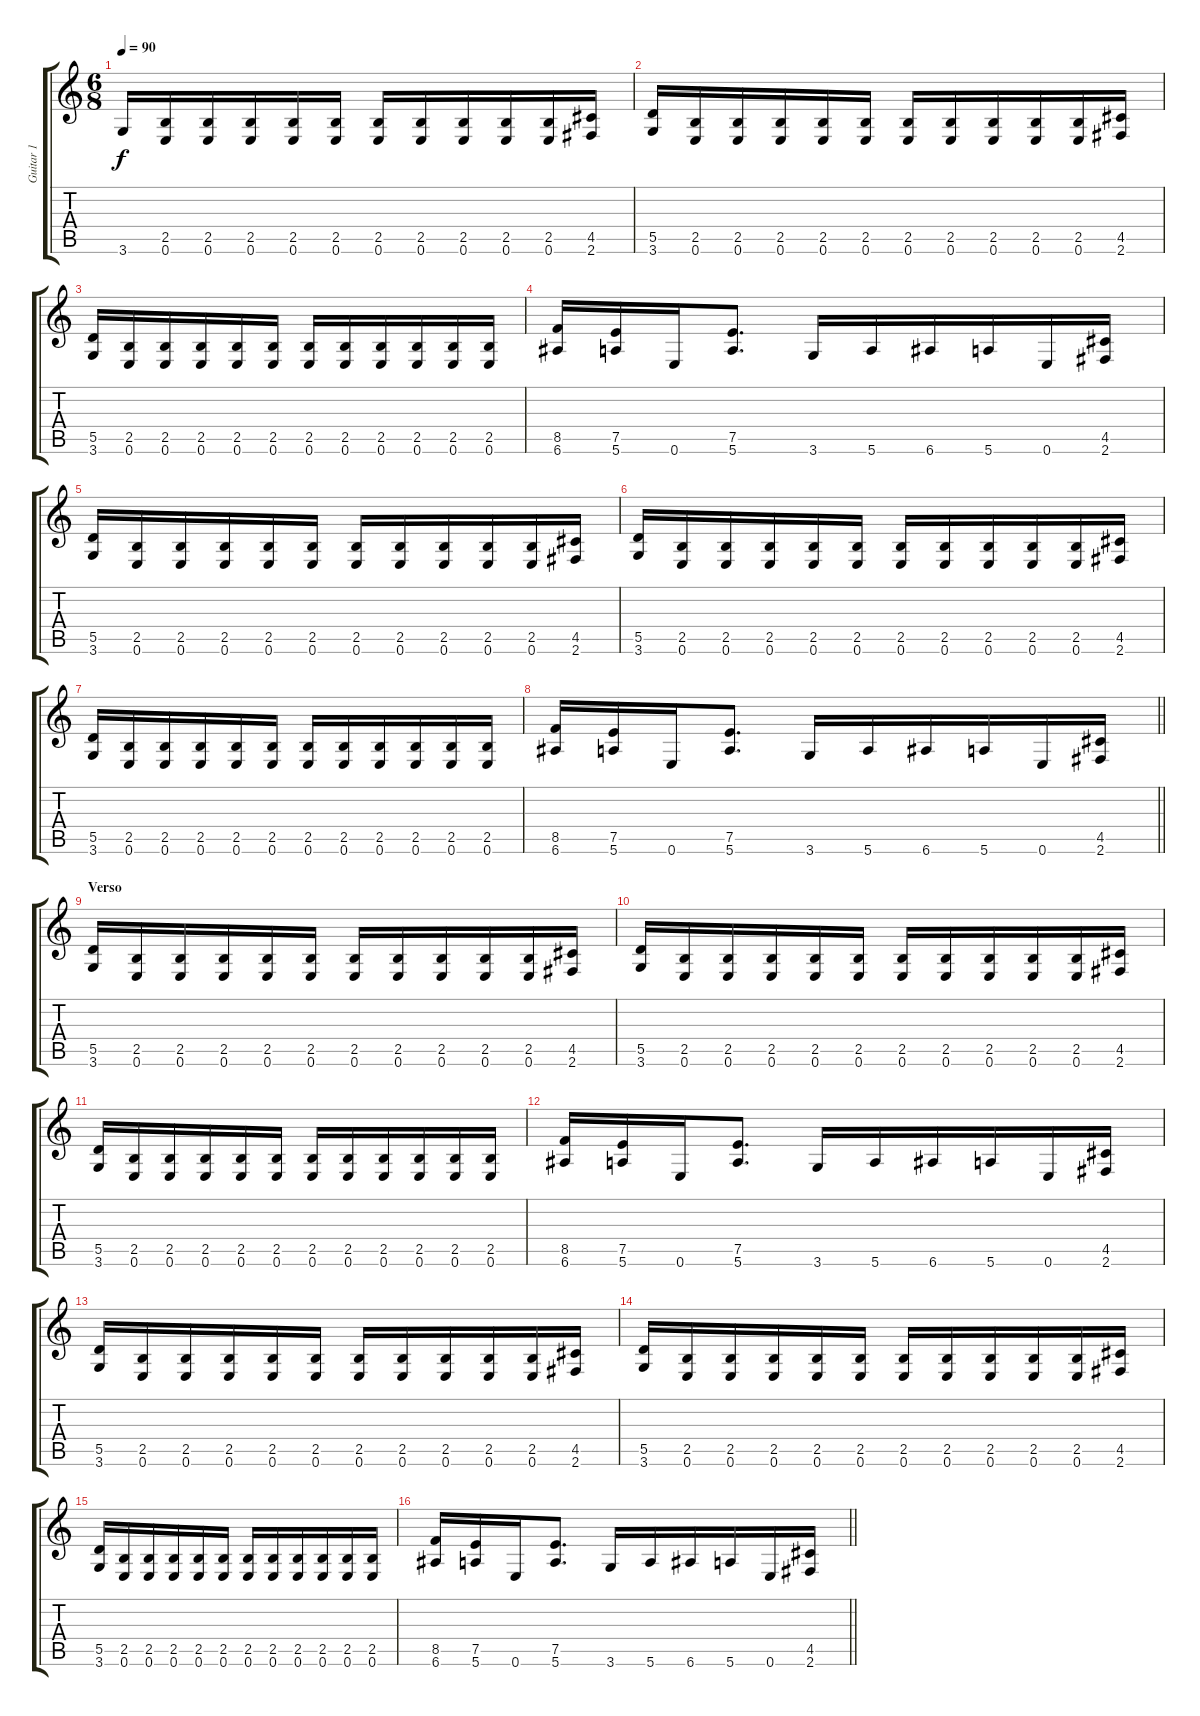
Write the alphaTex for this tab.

\track ("Guitar 1" "Guitar 1") {instrument overdrivenguitar}
\staff {score tabs}
\tuning (E4 B3 G3 D3 A2 E2) {hide}
\ts (6 8)
\section ("" "")
\tempo 90
\clef g2
\ks c
3.6.16{dy f} (2.5 0.6).16 (2.5 0.6).16 (2.5 0.6).16 (2.5 0.6).16 (2.5 0.6).16 (2.5 0.6).16 (2.5 0.6).16 (2.5 0.6).16 (2.5 0.6).16 (2.5 0.6).16 (4.5 2.6).16 |
(5.5 3.6).16 (2.5 0.6).16 (2.5 0.6).16 (2.5 0.6).16 (2.5 0.6).16 (2.5 0.6).16 (2.5 0.6).16 (2.5 0.6).16 (2.5 0.6).16 (2.5 0.6).16 (2.5 0.6).16 (4.5 2.6).16 |
(5.5 3.6).16 (2.5 0.6).16 (2.5 0.6).16 (2.5 0.6).16 (2.5 0.6).16 (2.5 0.6).16 (2.5 0.6).16 (2.5 0.6).16 (2.5 0.6).16 (2.5 0.6).16 (2.5 0.6).16 (2.5 0.6).16 |
(8.5 6.6).16 (7.5 5.6).16 0.6.16 (7.5 5.6).8{d} 3.6.16 5.6.16 6.6.16 5.6.16 0.6.16 (4.5 2.6).16 |
(5.5 3.6).16 (2.5 0.6).16 (2.5 0.6).16 (2.5 0.6).16 (2.5 0.6).16 (2.5 0.6).16 (2.5 0.6).16 (2.5 0.6).16 (2.5 0.6).16 (2.5 0.6).16 (2.5 0.6).16 (4.5 2.6).16 |
(5.5 3.6).16 (2.5 0.6).16 (2.5 0.6).16 (2.5 0.6).16 (2.5 0.6).16 (2.5 0.6).16 (2.5 0.6).16 (2.5 0.6).16 (2.5 0.6).16 (2.5 0.6).16 (2.5 0.6).16 (4.5 2.6).16 |
(5.5 3.6).16 (2.5 0.6).16 (2.5 0.6).16 (2.5 0.6).16 (2.5 0.6).16 (2.5 0.6).16 (2.5 0.6).16 (2.5 0.6).16 (2.5 0.6).16 (2.5 0.6).16 (2.5 0.6).16 (2.5 0.6).16 |
\barLineRight lightlight
(8.5 6.6).16 (7.5 5.6).16 0.6.16 (7.5 5.6).8{d} 3.6.16 5.6.16 6.6.16 5.6.16 0.6.16 (4.5 2.6).16 |
\section ("" "Verso")
(5.5 3.6).16 (2.5 0.6).16 (2.5 0.6).16 (2.5 0.6).16 (2.5 0.6).16 (2.5 0.6).16 (2.5 0.6).16 (2.5 0.6).16 (2.5 0.6).16 (2.5 0.6).16 (2.5 0.6).16 (4.5 2.6).16 |
(5.5 3.6).16 (2.5 0.6).16 (2.5 0.6).16 (2.5 0.6).16 (2.5 0.6).16 (2.5 0.6).16 (2.5 0.6).16 (2.5 0.6).16 (2.5 0.6).16 (2.5 0.6).16 (2.5 0.6).16 (4.5 2.6).16 |
(5.5 3.6).16 (2.5 0.6).16 (2.5 0.6).16 (2.5 0.6).16 (2.5 0.6).16 (2.5 0.6).16 (2.5 0.6).16 (2.5 0.6).16 (2.5 0.6).16 (2.5 0.6).16 (2.5 0.6).16 (2.5 0.6).16 |
(8.5 6.6).16 (7.5 5.6).16 0.6.16 (7.5 5.6).8{d} 3.6.16 5.6.16 6.6.16 5.6.16 0.6.16 (4.5 2.6).16 |
(5.5 3.6).16 (2.5 0.6).16 (2.5 0.6).16 (2.5 0.6).16 (2.5 0.6).16 (2.5 0.6).16 (2.5 0.6).16 (2.5 0.6).16 (2.5 0.6).16 (2.5 0.6).16 (2.5 0.6).16 (4.5 2.6).16 |
(5.5 3.6).16 (2.5 0.6).16 (2.5 0.6).16 (2.5 0.6).16 (2.5 0.6).16 (2.5 0.6).16 (2.5 0.6).16 (2.5 0.6).16 (2.5 0.6).16 (2.5 0.6).16 (2.5 0.6).16 (4.5 2.6).16 |
(5.5 3.6).16 (2.5 0.6).16 (2.5 0.6).16 (2.5 0.6).16 (2.5 0.6).16 (2.5 0.6).16 (2.5 0.6).16 (2.5 0.6).16 (2.5 0.6).16 (2.5 0.6).16 (2.5 0.6).16 (2.5 0.6).16 |
\barLineRight lightlight
(8.5 6.6).16 (7.5 5.6).16 0.6.16 (7.5 5.6).8{d} 3.6.16 5.6.16 6.6.16 5.6.16 0.6.16 (4.5 2.6).16
